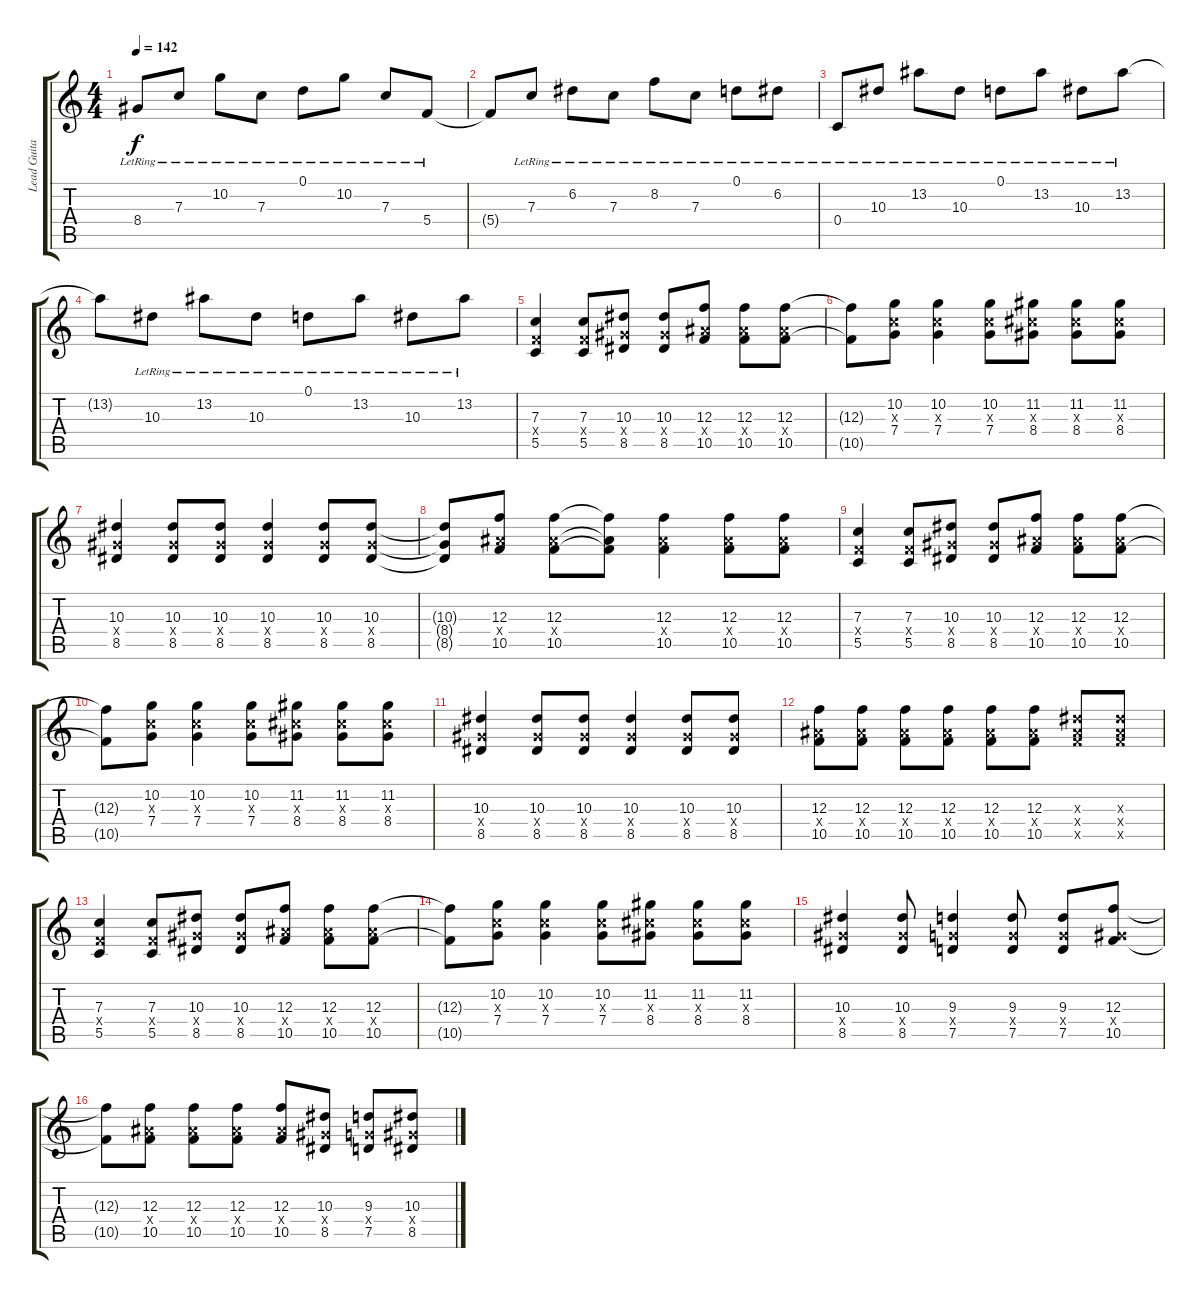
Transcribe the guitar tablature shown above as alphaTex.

\track ("Lead Guitar" "Lead Guita") {instrument distortionguitar}
\staff {score tabs}
\tuning (D4 A3 F3 C3 G2 C2) {hide}
\ts (4 4)
\tempo 142
\clef g2
\ks c
8.4{lr}.8{dy f} 7.3{lr}.8 10.2{lr}.8 7.3{lr}.8 0.1{lr}.8 10.2{lr}.8 7.3{lr}.8 5.4{lr}.8 |
5.4{t}.8 7.3{lr}.8 6.2{lr}.8 7.3{lr}.8 8.2{lr}.8 7.3{lr}.8 0.1{lr}.8 6.2{lr}.8 |
0.4{lr}.8 10.3{lr}.8 13.2{lr}.8 10.3{lr}.8 0.1{lr}.8 13.2{lr}.8 10.3{lr}.8 13.2{lr}.8 |
13.2{t}.8 10.3{lr}.8 13.2{lr}.8 10.3{lr}.8 0.1{lr}.8 13.2{lr}.8 10.3{lr}.8 13.2{lr}.8 |
(7.3 5.4{x} 5.5).4{instrument distortionguitar} (7.3 5.4{x} 5.5).8 (10.3 8.4{x} 8.5).8 (10.3 8.4{x} 8.5).8 (12.3 10.4{x} 10.5).8 (12.3 10.4{x} 10.5).8 (12.3 10.4{x} 10.5).8 |
(12.3{t} 10.5{t}).8 (10.2 7.3{x} 7.4).8 (10.2 7.3{x} 7.4).4 (10.2 7.3{x} 7.4).8 (11.2 8.3{x} 8.4).8 (11.2 8.3{x} 8.4).8 (11.2 8.3{x} 8.4).8 |
(10.3 8.4{x} 8.5).4 (10.3 8.4{x} 8.5).8 (10.3 8.4{x} 8.5).8 (10.3 8.4{x} 8.5).4 (10.3 8.4{x} 8.5).8 (10.3 8.4{x} 8.5).8 |
(10.3{t} 8.4{t} 8.5{t}).8 (12.3 10.4{x} 10.5).8 (12.3 10.4{x} 10.5).8 (12.3{t} 10.4{t} 10.5{t}).8 (12.3 10.4{x} 10.5).4 (12.3 10.4{x} 10.5).8 (12.3 10.4{x} 10.5).8 |
(7.3 5.4{x} 5.5).4 (7.3 5.4{x} 5.5).8 (10.3 8.4{x} 8.5).8 (10.3 8.4{x} 8.5).8 (12.3 10.4{x} 10.5).8 (12.3 10.4{x} 10.5).8 (12.3 10.4{x} 10.5).8 |
(12.3{t} 10.5{t}).8 (10.2 7.3{x} 7.4).8 (10.2 7.3{x} 7.4).4 (10.2 7.3{x} 7.4).8 (11.2 8.3{x} 8.4).8 (11.2 8.3{x} 8.4).8 (11.2 8.3{x} 8.4).8 |
(10.3 8.4{x} 8.5).4 (10.3 8.4{x} 8.5).8 (10.3 8.4{x} 8.5).8 (10.3 8.4{x} 8.5).4 (10.3 8.4{x} 8.5).8 (10.3 8.4{x} 8.5).8 |
(12.3 10.4{x} 10.5).8 (12.3 10.4{x} 10.5).8 (12.3 10.4{x} 10.5).8 (12.3 10.4{x} 10.5).8 (12.3 10.4{x} 10.5).8 (12.3 10.4{x} 10.5).8 (10.3{x} 10.4{x} 10.5{x}).8 (10.3{x} 10.4{x} 10.5{x}).8 |
(7.3 5.4{x} 5.5).4 (7.3 5.4{x} 5.5).8 (10.3 8.4{x} 8.5).8 (10.3 8.4{x} 8.5).8 (12.3 10.4{x} 10.5).8 (12.3 10.4{x} 10.5).8 (12.3 10.4{x} 10.5).8 |
(12.3{t} 10.5{t}).8 (10.2 7.3{x} 7.4).8 (10.2 7.3{x} 7.4).4 (10.2 7.3{x} 7.4).8 (11.2 8.3{x} 8.4).8 (11.2 8.3{x} 8.4).8 (11.2 8.3{x} 8.4).8 |
(10.3 8.4{x} 8.5).4 (10.3 8.4{x} 8.5).8 (9.3 7.4{x} 7.5).4 (9.3 7.4{x} 7.5).8 (9.3 7.4{x} 7.5).8 (12.3 8.4{x} 10.5).8 |
(12.3{t} 10.5{t}).8 (12.3 10.4{x} 10.5).8 (12.3 10.4{x} 10.5).8 (12.3 10.4{x} 10.5).8 (12.3 10.4{x} 10.5).8 (10.3 8.4{x} 8.5).8 (9.3 7.4{x} 7.5).8 (10.3 8.4{x} 8.5).8
